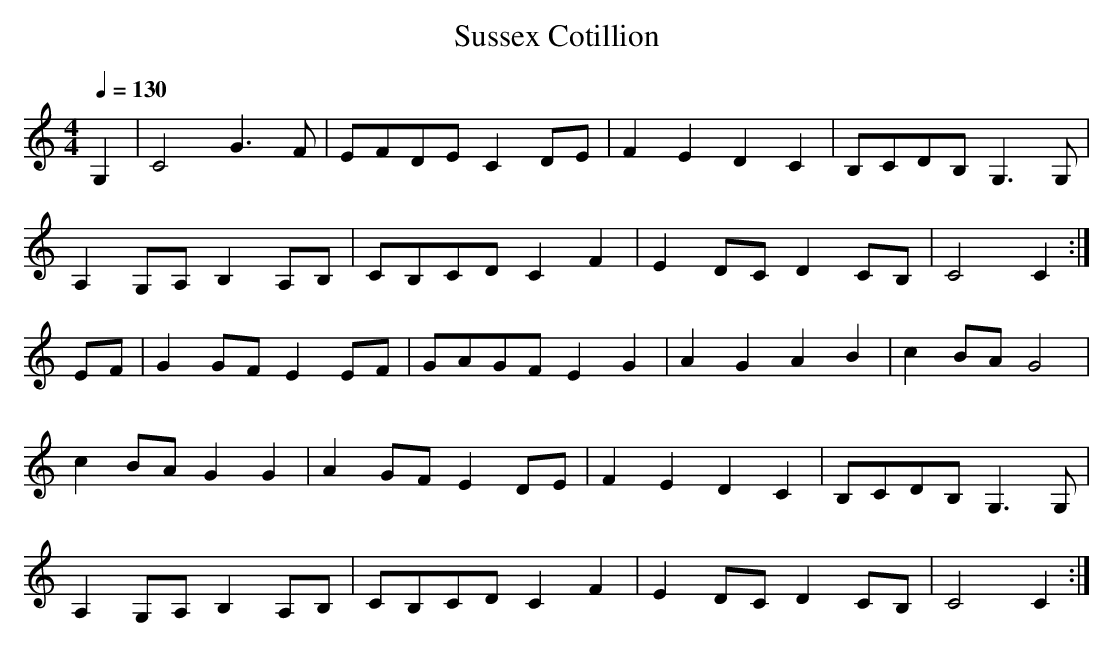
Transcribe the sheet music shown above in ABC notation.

X:1
T:Sussex Cotillion
Q:1/4=130
M:4/4
L:1/4
K:Cmaj clef=treble
G, | C2 G>F | E/2F/2D/2E/2 C D/2E/2 | F E D C | B,/2C/2D/2B,/2 G,>G, |
A, G,/2A,/2 B, A,/2B,/2 | C/2B,/2C/2D/2 C F | E D/2C/2 D C/2B,/2 | C2 C :|
E/2F/2 | G G/2F/2 E E/2F/2 | G/2A/2G/2F/2 E G | A G A B | c B/2A/2 G2 |
c B/2A/2 G G | A G/2F/2 E D/2E/2 | F E D C | B,/2C/2D/2B,/2 G,>G, |
A, G,/2A,/2 B, A,/2B,/2 | C/2B,/2C/2D/2 C F | E D/2C/2 D C/2B,/2 | C2 C :|
